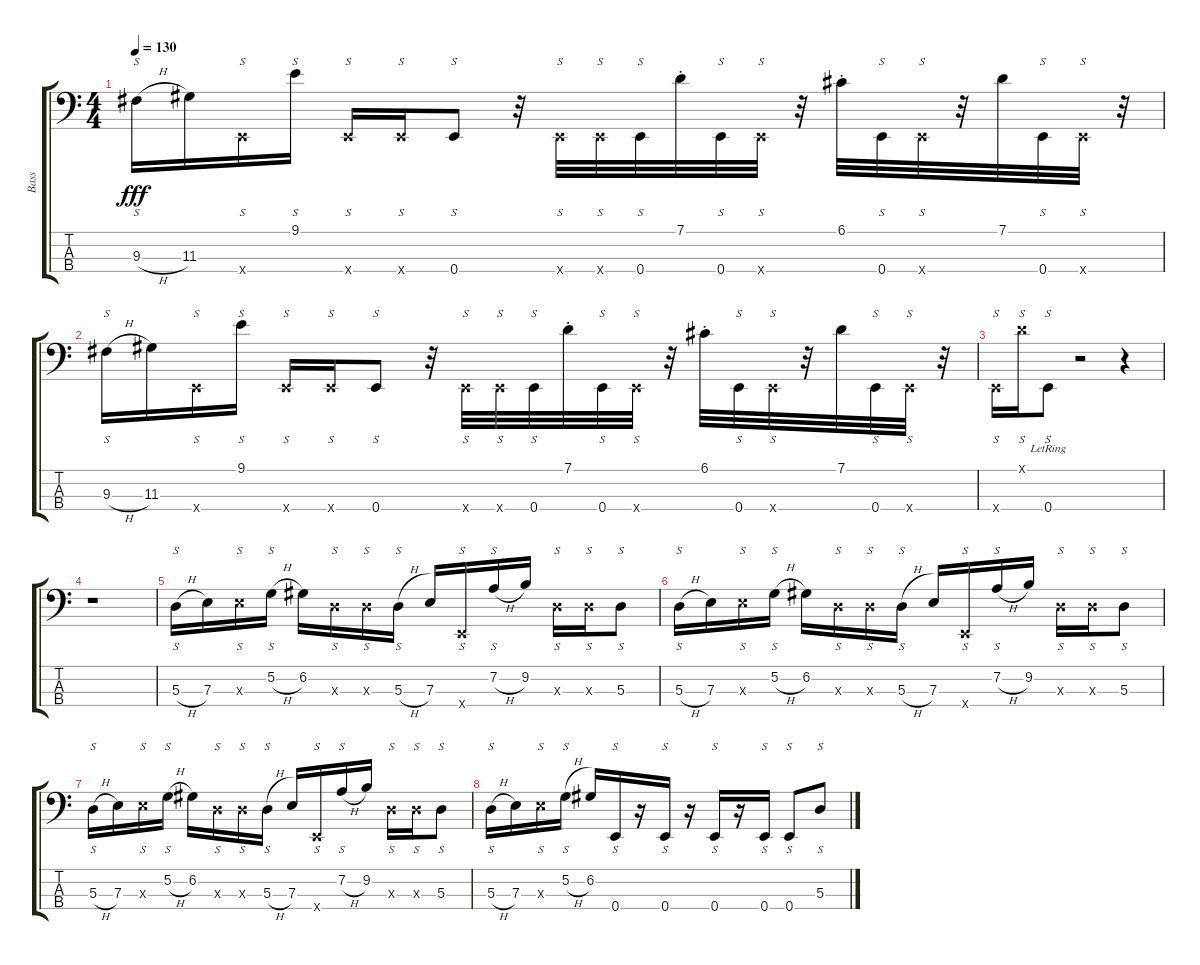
\track ("Bass" "Bass") {solo instrument slapbass1}
\staff {score tabs}
\tuning (G2 D2 A1 E1) {hide}
\ts (4 4)
\tempo 130
\clef f4
\ks c
9.3{h}.16{s dy fff} 11.3.16 0.4{x}.16{s} 9.1.16{s} 0.4{x}.16{s} 0.4{x}.16{s} 0.4.8{s} r.32 0.4{x}.32{s} 0.4{x}.32{s} 0.4.32{s} 7.1{st}.32 0.4.32{s} 0.4{x}.32{s} r.32 6.1{st}.32 0.4.32{s} 0.4{x}.32{s} r.32 7.1.32 0.4.32{s} 0.4{x}.32{s} r.32 |
9.3{h}.16{s} 11.3.16 0.4{x}.16{s} 9.1.16{s} 0.4{x}.16{s} 0.4{x}.16{s} 0.4.8{s} r.32 0.4{x}.32{s} 0.4{x}.32{s} 0.4.32{s} 7.1{st}.32 0.4.32{s} 0.4{x}.32{s} r.32 6.1{st}.32 0.4.32{s} 0.4{x}.32{s} r.32 7.1.32 0.4.32{s} 0.4{x}.32{s} r.32 |
0.4{x}.16{s} 7.1{x}.16{s} 0.4{lr}.8{s} r.2 r.4 |
r.1 |
5.3{h}.16{s} 7.3.16 7.3{x}.16{s} 5.2{h}.16{s} 6.2.16 5.3{x}.16{s} 5.3{x}.16{s} 5.3{h}.16{s} 7.3.16 0.4{x}.16{s} 7.2{h}.16{s} 9.2.16 5.3{x}.16{s} 5.3{x}.16{s} 5.3.8{s} |
5.3{h}.16{s} 7.3.16 7.3{x}.16{s} 5.2{h}.16{s} 6.2.16 5.3{x}.16{s} 5.3{x}.16{s} 5.3{h}.16{s} 7.3.16 0.4{x}.16{s} 7.2{h}.16{s} 9.2.16 5.3{x}.16{s} 5.3{x}.16{s} 5.3.8{s} |
5.3{h}.16{s} 7.3.16 7.3{x}.16{s} 5.2{h}.16{s} 6.2.16 5.3{x}.16{s} 5.3{x}.16{s} 5.3{h}.16{s} 7.3.16 0.4{x}.16{s} 7.2{h}.16{s} 9.2.16 5.3{x}.16{s} 5.3{x}.16{s} 5.3.8{s} |
5.3{h}.16{s} 7.3.16 7.3{x}.16{s} 5.2{h}.16{s} 6.2.16 0.4.16{s} r.16 0.4.16{s} r.16 0.4.16{s} r.16 0.4.16{s} 0.4.8{s} 5.3.8{s}
